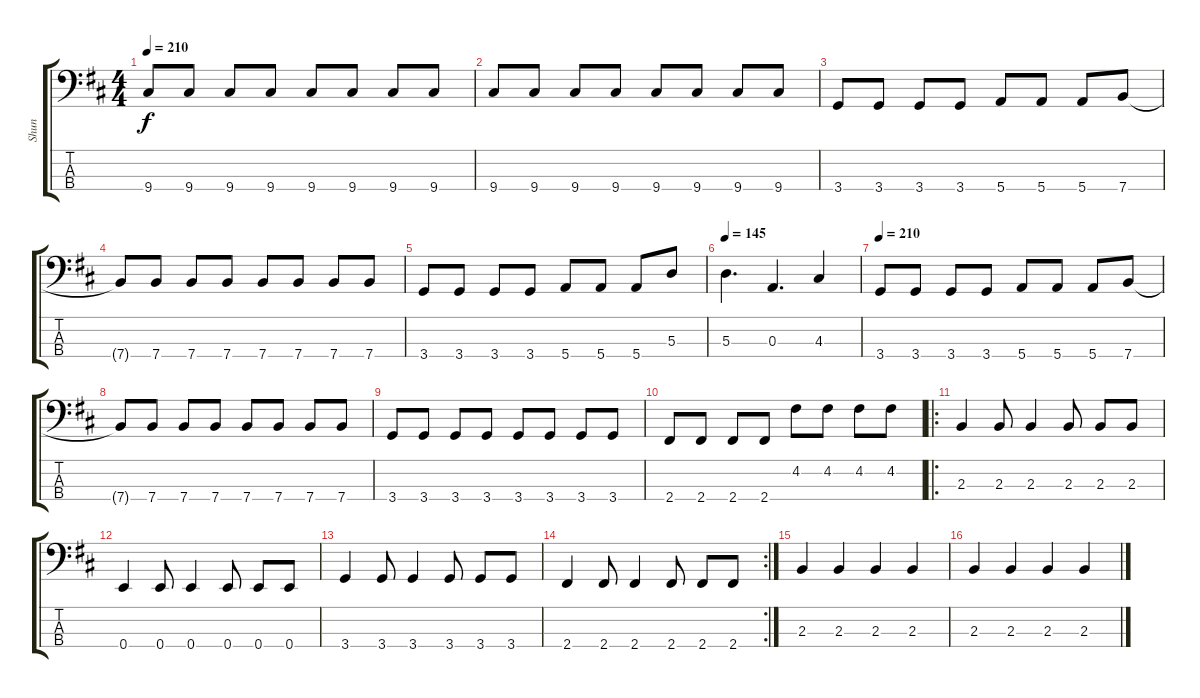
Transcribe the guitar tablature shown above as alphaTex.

\track ("Shun" "Shun") {instrument electricbasspick}
\staff {score tabs}
\tuning (G2 D2 A1 E1) {hide}
\ts (4 4)
\tempo 210
\clef f4
\ks d
9.4.8{dy f} 9.4.8 9.4.8 9.4.8 9.4.8 9.4.8 9.4.8 9.4.8 |
9.4.8 9.4.8 9.4.8 9.4.8 9.4.8 9.4.8 9.4.8 9.4.8 |
3.4.8 3.4.8 3.4.8 3.4.8 5.4.8 5.4.8 5.4.8 7.4.8 |
7.4{t}.8 7.4.8 7.4.8 7.4.8 7.4.8 7.4.8 7.4.8 7.4.8 |
3.4.8 3.4.8 3.4.8 3.4.8 5.4.8 5.4.8 5.4.8 5.3.8 |
\tempo 145
5.3.4{d} 0.3.4{d} 4.3.4 |
\tempo 210
3.4.8 3.4.8 3.4.8 3.4.8 5.4.8 5.4.8 5.4.8 7.4.8 |
7.4{t}.8 7.4.8 7.4.8 7.4.8 7.4.8 7.4.8 7.4.8 7.4.8 |
3.4.8 3.4.8 3.4.8 3.4.8 3.4.8 3.4.8 3.4.8 3.4.8 |
2.4.8 2.4.8 2.4.8 2.4.8 4.2.8 4.2.8 4.2.8 4.2.8 |
\ro
2.3.4 2.3.8 2.3.4 2.3.8 2.3.8 2.3.8 |
0.4.4 0.4.8 0.4.4 0.4.8 0.4.8 0.4.8 |
3.4.4 3.4.8 3.4.4 3.4.8 3.4.8 3.4.8 |
\rc 2
2.4.4 2.4.8 2.4.4 2.4.8 2.4.8 2.4.8 |
2.3.4 2.3.4 2.3.4 2.3.4 |
2.3.4 2.3.4 2.3.4 2.3.4
